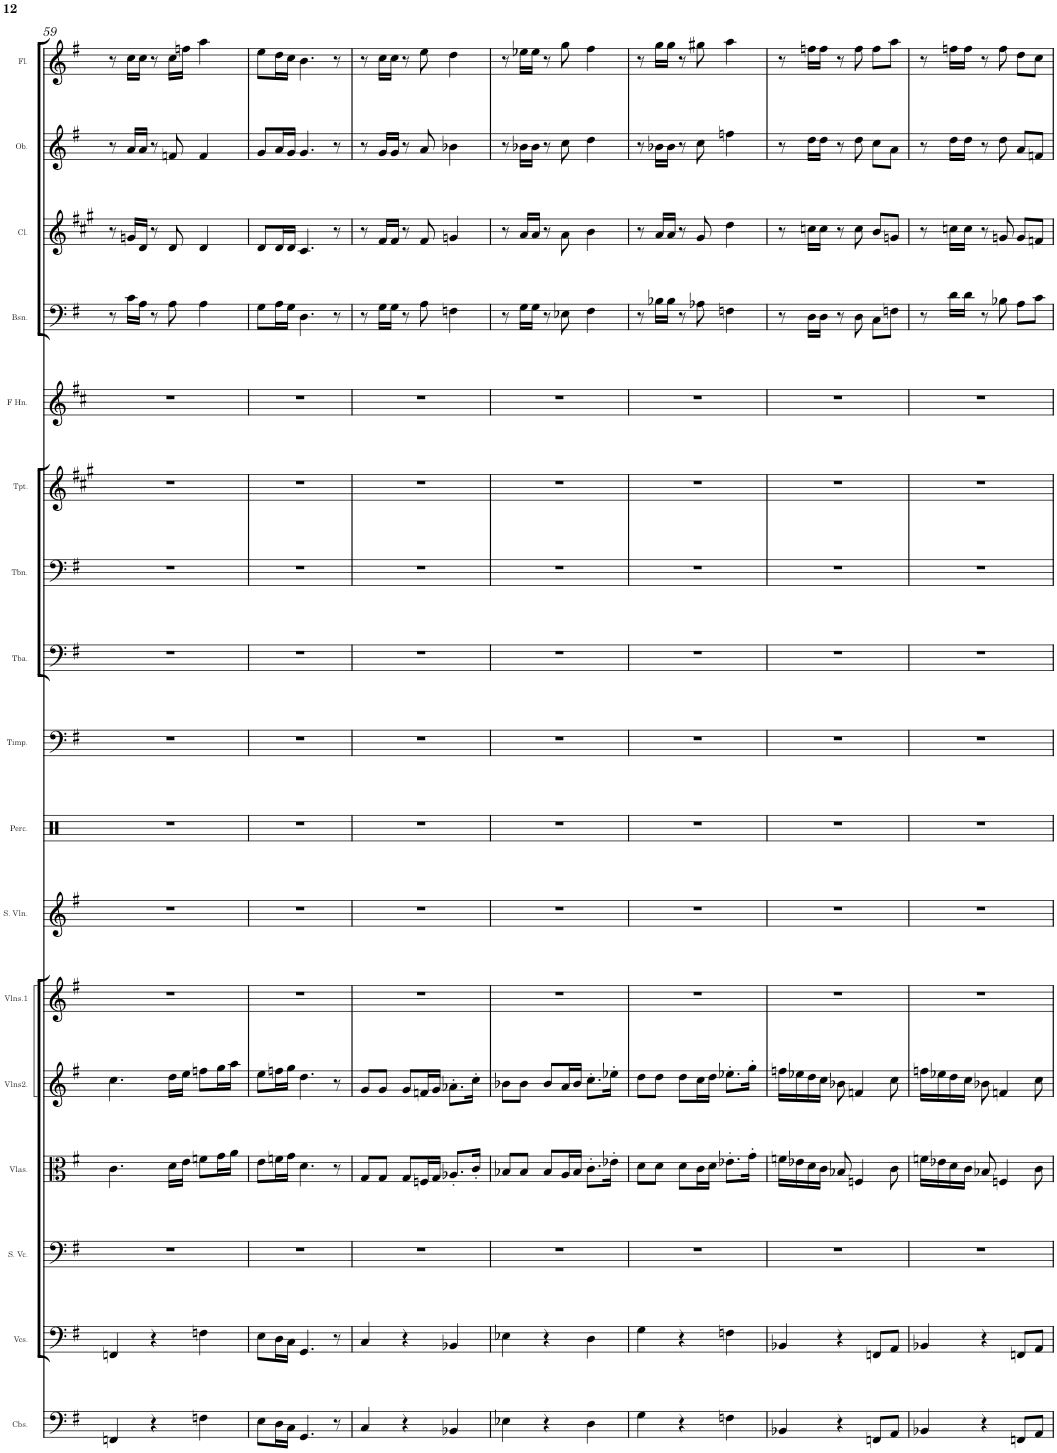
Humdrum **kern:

**kern	**kern	**kern	**kern	**kern	**kern	**kern	**kern	**kern	**kern	**kern	**kern	**kern	**kern	**kern	**kern	**kern
*part17	*part16	*part15	*part14	*part13	*part12	*part11	*part10	*part9	*part8	*part7	*part6	*part5	*part4	*part3	*part2	*part1
*staff17	*staff16	*staff15	*staff14	*staff13	*staff12	*staff11	*staff10	*staff9	*staff8	*staff7	*staff6	*staff5	*staff4	*staff3	*staff2	*staff1
*I"Contrabass Section	*I"Violoncello Section	*I"Solo cello	*I"Viola Section	*I"Violin Section2	*I"Violin Section1	*I"Solo Violin	*I"Percussion	*I"Timpani	*I"Tuba	*I"Trombone	*I"Trumpet	*I"French Horn	*I"Bassoon	*I"Clarinet	*I"Oboe	*I"Flute
*I'Cbs.	*I'Vcs.	*	*I'Vlas.	*I'Vlns2.	*I'Vlns.1	*I'S. Vln.	*I'Perc.	*I'Timp.	*I'Tba.	*I'Tbn.	*I'Tpt.	*I'F Hn.	*I'Bsn.	*I'Cl.	*I'Ob.	*I'Fl.
!!LO:PB:g=z
*clefF4	*clefF4	*clefF4	*clefC3	*clefG2	*clefG2	*clefG2	*clefX	*clefF4	*clefF4	*clefF4	*clefG2	*clefG2	*clefF4	*clefG2	*clefG2	*clefG2
*Trd7c12	*	*	*	*	*	*	*	*	*	*	*Trd1c2	*Trd4c7	*	*Trd1c2	*	*
*k[f#]	*k[f#]	*k[f#]	*k[f#]	*k[f#]	*k[f#]	*k[f#]	*k[f#]	*k[f#]	*k[f#]	*k[f#]	*k[f#c#g#]	*k[f#c#]	*k[f#]	*k[f#c#g#]	*k[f#]	*k[f#]
*G:	*G:	*G:	*G:	*G:	*G:	*G:	*G:	*G:	*G:	*G:	*A:	*D:	*G:	*A:	*G:	*G:
*M3/4	*M3/4	*M3/4	*M3/4	*M3/4	*M3/4	*M3/4	*M3/4	*M3/4	*M3/4	*M3/4	*M3/4	*M3/4	*M3/4	*M3/4	*M3/4	*M3/4
=59	=59	=59	=59	=59	=59	=59	=59	=59	=59	=59	=59	=59	=59	=59	=59	=59
4FFn/	4FFn/	2.r	4.c\	4.cc\	2.r	2.r	2.r	2.r	2.r	2.r	2.r	2.r	8r	8r	8r	8r
.	.	.	.	.	.	.	.	.	.	.	.	.	16c\LL	16gn/LL	16a/LL	16cc\LL
.	.	.	.	.	.	.	.	.	.	.	.	.	16A\JJ	16d/JJ	16a/JJ	16cc\JJ
4r	4r	.	.	.	.	.	.	.	.	.	.	.	8r	8r	8r	8r
.	.	.	16d\LL	16dd\LL	.	.	.	.	.	.	.	.	8A\	8d/	8fn/	16cc\LL
.	.	.	16e\JJ	16ee\JJ	.	.	.	.	.	.	.	.	.	.	.	16ffn\JJ
4Fn\	4Fn\	.	8fn\L	8ffn\L	.	.	.	.	.	.	.	.	4A\	4d/	4f/	4aa\
.	.	.	16g\L	16gg\L	.	.	.	.	.	.	.	.	.	.	.	.
.	.	.	16a\JJ	16aa\JJ	.	.	.	.	.	.	.	.	.	.	.	.
=60	=60	=60	=60	=60	=60	=60	=60	=60	=60	=60	=60	=60	=60	=60	=60	=60
8E\L	8E\L	2.r	8e\L	8ee\L	2.r	2.r	2.r	2.r	2.r	2.r	2.r	2.r	8G\L	8d/L	8g/L	8ee\L
16D\L	16D\L	.	16fn\L	16ffn\L	.	.	.	.	.	.	.	.	16A\L	16d/L	16a/L	16dd\L
16C\JJ	16C\JJ	.	16g\JJ	16gg\JJ	.	.	.	.	.	.	.	.	16G\JJ	16d/JJ	16g/JJ	16cc\JJ
4.GG/	4.GG/	.	4.d\	4.dd\	.	.	.	.	.	.	.	.	4.D\	4.c#/	4.g/	4.b\
8r	8r	.	8r	8r	.	.	.	.	.	.	.	.	8r	8r	8r	8r
=61	=61	=61	=61	=61	=61	=61	=61	=61	=61	=61	=61	=61	=61	=61	=61	=61
4C/	4C/	2.r	8G/L	8g/L	2.r	2.r	2.r	2.r	2.r	2.r	2.r	2.r	8r	8r	8r	8r
.	.	.	8G/J	8g/J	.	.	.	.	.	.	.	.	16G\LL	16f#/LL	16g/LL	16cc\LL
.	.	.	.	.	.	.	.	.	.	.	.	.	16G\JJ	16f#/JJ	16g/JJ	16cc\JJ
4r	4r	.	8G/L	8g/L	.	.	.	.	.	.	.	.	8r	8r	8r	8r
.	.	.	16Fn/L	16fn/L	.	.	.	.	.	.	.	.	8A\	8f#/	8a/	8ee\
.	.	.	16G/JJ	16g/JJ	.	.	.	.	.	.	.	.	.	.	.	.
4BB-X/	4BB-X/	.	8.A-X'/L	8.a-X'\L	.	.	.	.	.	.	.	.	4Fn\	4gn/	4b-X\	4dd\
.	.	.	16c'/Jk	16cc'\Jk	.	.	.	.	.	.	.	.	.	.	.	.
=62	=62	=62	=62	=62	=62	=62	=62	=62	=62	=62	=62	=62	=62	=62	=62	=62
4E-X\	4E-X\	2.r	8B-X/L	8b-X\L	2.r	2.r	2.r	2.r	2.r	2.r	2.r	2.r	8r	8r	8r	8r
.	.	.	8B-/J	8b-\J	.	.	.	.	.	.	.	.	16G\LL	16a/LL	16b-X\LL	16ee-X\LL
.	.	.	.	.	.	.	.	.	.	.	.	.	16G\JJ	16a/JJ	16b-\JJ	16ee-\JJ
4r	4r	.	8B-/L	8b-/L	.	.	.	.	.	.	.	.	8r	8r	8r	8r
.	.	.	16A/L	16a/L	.	.	.	.	.	.	.	.	8E-X\	8a\	8cc\	8gg\
.	.	.	16B-/JJ	16b-/JJ	.	.	.	.	.	.	.	.	.	.	.	.
4D\	4D\	.	8.c'\L	8.cc'\L	.	.	.	.	.	.	.	.	4F#\	4b\	4dd\	4ff#\
.	.	.	16e-X'\Jk	16ee-X'\Jk	.	.	.	.	.	.	.	.	.	.	.	.
=63	=63	=63	=63	=63	=63	=63	=63	=63	=63	=63	=63	=63	=63	=63	=63	=63
4G\	4G\	2.r	8d\L	8dd\L	2.r	2.r	2.r	2.r	2.r	2.r	2.r	2.r	8r	8r	8r	8r
.	.	.	8d\J	8dd\J	.	.	.	.	.	.	.	.	16B-X\LL	16a/LL	16b-X\LL	16gg\LL
.	.	.	.	.	.	.	.	.	.	.	.	.	16B-\JJ	16a/JJ	16b-\JJ	16gg\JJ
4r	4r	.	8d\L	8dd\L	.	.	.	.	.	.	.	.	8r	8r	8r	8r
.	.	.	16c\L	16cc\L	.	.	.	.	.	.	.	.	8A-X\	8g#/	8cc\	8gg#X\
.	.	.	16d\JJ	16dd\JJ	.	.	.	.	.	.	.	.	.	.	.	.
4Fn\	4Fn\	.	8.e-X'\L	8.ee-X'\L	.	.	.	.	.	.	.	.	4Fn\	4dd\	4ffn\	4aa\
.	.	.	16g'\Jk	16gg'\Jk	.	.	.	.	.	.	.	.	.	.	.	.
=64	=64	=64	=64	=64	=64	=64	=64	=64	=64	=64	=64	=64	=64	=64	=64	=64
4BB-X/	4BB-X/	2.r	16fn\LL	16ffn\LL	2.r	2.r	2.r	2.r	2.r	2.r	2.r	2.r	8r	8r	8r	8r
.	.	.	16e-X\	16ee-X\	.	.	.	.	.	.	.	.	.	.	.	.
.	.	.	16d\	16dd\	.	.	.	.	.	.	.	.	16D\LL	16ccn\LL	16dd\LL	16ffn\LL
.	.	.	16c\JJ	16cc\JJ	.	.	.	.	.	.	.	.	16D\JJ	16cc\JJ	16dd\JJ	16ff\JJ
4r	4r	.	8B-X/	8b-X\	.	.	.	.	.	.	.	.	8r	8r	8r	8r
.	.	.	4Fn/	4fn/	.	.	.	.	.	.	.	.	8D\	8cc\	8dd\	8ff\
8FFn/L	8FFn/L	.	.	.	.	.	.	.	.	.	.	.	8C\L	8b/L	8cc\L	8ff\L
8AA/J	8AA/J	.	8c\	8cc\	.	.	.	.	.	.	.	.	8Fn\J	8gn/J	8a\J	8aa\J
=65	=65	=65	=65	=65	=65	=65	=65	=65	=65	=65	=65	=65	=65	=65	=65	=65
4BB-X/	4BB-X/	2.r	16fn\LL	16ffn\LL	2.r	2.r	2.r	2.r	2.r	2.r	2.r	2.r	8r	8r	8r	8r
.	.	.	16e-X\	16ee-X\	.	.	.	.	.	.	.	.	.	.	.	.
.	.	.	16d\	16dd\	.	.	.	.	.	.	.	.	16d\LL	16ccn\LL	16dd\LL	16ffn\LL
.	.	.	16c\JJ	16cc\JJ	.	.	.	.	.	.	.	.	16d\JJ	16cc\JJ	16dd\JJ	16ff\JJ
4r	4r	.	8B-X/	8b-X\	.	.	.	.	.	.	.	.	8r	8r	8r	8r
.	.	.	4Fn/	4fn/	.	.	.	.	.	.	.	.	8B-X\	8gn/	8dd\	8ff\
8FFn/L	8FFn/L	.	.	.	.	.	.	.	.	.	.	.	8A\L	8g/L	8a/L	8dd\L
8AA/J	8AA/J	.	8c\	8cc\	.	.	.	.	.	.	.	.	8c\J	8fn/J	8fn/J	8cc\J
=	=	=	=	=	=	=	=	=	=	=	=	=	=	=	=	=
*-	*-	*-	*-	*-	*-	*-	*-	*-	*-	*-	*-	*-	*-	*-	*-	*-
